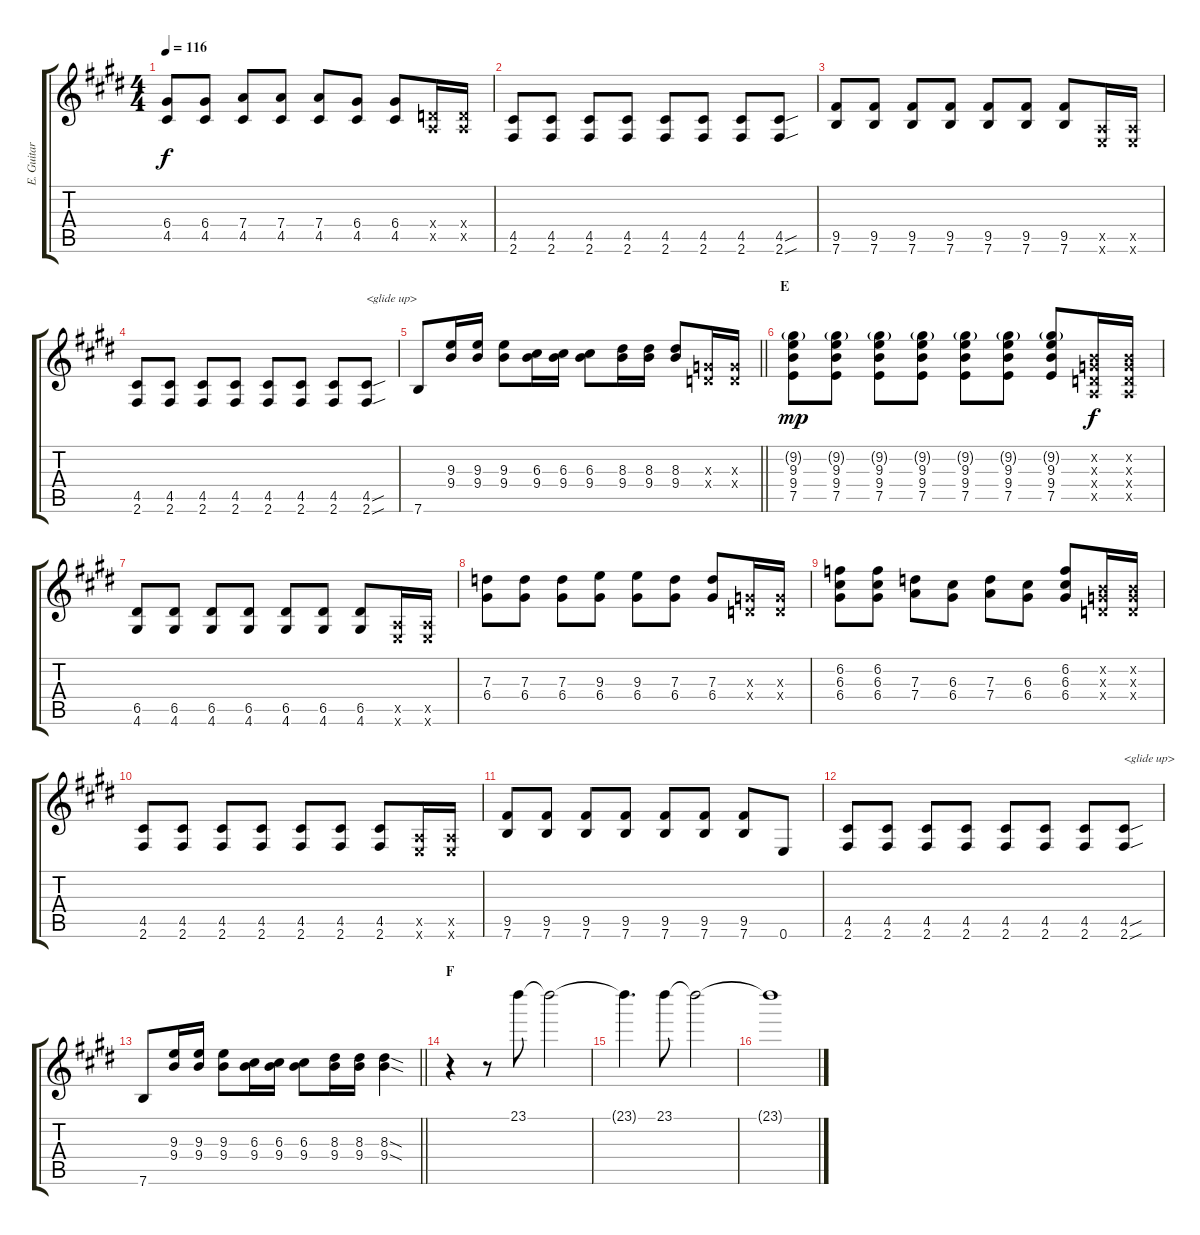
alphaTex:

\track ("E. Guitar III" "E. Guitar ") {instrument overdrivenguitar}
\staff {score tabs}
\tuning (E4 B3 G3 D3 A2 E2) {hide}
\ts (4 4)
\tempo 116
\clef g2
\ks e
(6.4 4.5).8{dy f} (6.4 4.5).8 (7.4 4.5).8 (7.4 4.5).8 (7.4 4.5).8 (6.4 4.5).8 (6.4 4.5).8 (0.4{x} 0.5{x}).16 (0.4{x} 0.5{x}).16 |
(4.5 2.6).8 (4.5 2.6).8 (4.5 2.6).8 (4.5 2.6).8 (4.5 2.6).8 (4.5 2.6).8 (4.5 2.6).8 (4.5{sou} 2.6{sou}).8 |
(9.5 7.6).8 (9.5 7.6).8 (9.5 7.6).8 (9.5 7.6).8 (9.5 7.6).8 (9.5 7.6).8 (9.5 7.6).8 (0.5{x} 0.6{x}).16 (0.5{x} 0.6{x}).16 |
(4.5 2.6).8 (4.5 2.6).8 (4.5 2.6).8 (4.5 2.6).8 (4.5 2.6).8 (4.5 2.6).8 (4.5 2.6).8 (4.5{sou} 2.6{sou}).8{txt "<glide up>"} |
\barLineRight lightlight
7.6.8 (9.3 9.4).16 (9.3 9.4).16 (9.3 9.4).8 (6.3 9.4).16 (6.3 9.4).16 (6.3 9.4).8 (8.3 9.4).16 (8.3 9.4).16 (8.3 9.4).8 (0.3{x} 0.4{x}).16 (0.3{x} 0.4{x}).16 |
\section ("" "E")
(9.2{g} 9.3 9.4 7.5).8{dy mp} (9.2{g} 9.3 9.4 7.5).8 (9.2{g} 9.3 9.4 7.5).8 (9.2{g} 9.3 9.4 7.5).8 (9.2{g} 9.3 9.4 7.5).8 (9.2{g} 9.3 9.4 7.5).8 (9.2{g} 9.3 9.4 7.5).8 (0.2{x} 0.3{x} 0.4{x} 0.5{x}).16{dy f} (0.2{x} 0.3{x} 0.4{x} 0.5{x}).16 |
(6.5 4.6).8 (6.5 4.6).8 (6.5 4.6).8 (6.5 4.6).8 (6.5 4.6).8 (6.5 4.6).8 (6.5 4.6).8 (0.5{x} 0.6{x}).16 (0.5{x} 0.6{x}).16 |
(7.3 6.4).8 (7.3 6.4).8 (7.3 6.4).8 (9.3 6.4).8 (9.3 6.4).8 (7.3 6.4).8 (7.3 6.4).8 (0.3{x} 0.4{x}).16 (0.3{x} 0.4{x}).16 |
(6.2 6.3 6.4).8 (6.2 6.3 6.4).8 (7.3 7.4).8 (6.3 6.4).8 (7.3 7.4).8 (6.3 6.4).8 (6.2 6.3 6.4).8 (0.2{x} 0.3{x} 0.4{x}).16 (0.2{x} 0.3{x} 0.4{x}).16 |
(4.5 2.6).8 (4.5 2.6).8 (4.5 2.6).8 (4.5 2.6).8 (4.5 2.6).8 (4.5 2.6).8 (4.5 2.6).8 (0.5{x} 0.6{x}).16 (0.5{x} 0.6{x}).16 |
(9.5 7.6).8 (9.5 7.6).8 (9.5 7.6).8 (9.5 7.6).8 (9.5 7.6).8 (9.5 7.6).8 (9.5 7.6).8 0.6.8 |
(4.5 2.6).8 (4.5 2.6).8 (4.5 2.6).8 (4.5 2.6).8 (4.5 2.6).8 (4.5 2.6).8 (4.5 2.6).8 (4.5{sou} 2.6{sou}).8{txt "<glide up>"} |
\barLineRight lightlight
7.6.8 (9.3 9.4).16 (9.3 9.4).16 (9.3 9.4).8 (6.3 9.4).16 (6.3 9.4).16 (6.3 9.4).8 (8.3 9.4).16 (8.3 9.4).16 (8.3{sod} 9.4{sod}).4 |
\section ("" "F")
r.4 r.8 23.1.8 23.1{t}.2 |
23.1{t}.4{d} 23.1.8 23.1{t}.2 |
23.1{t}.1
